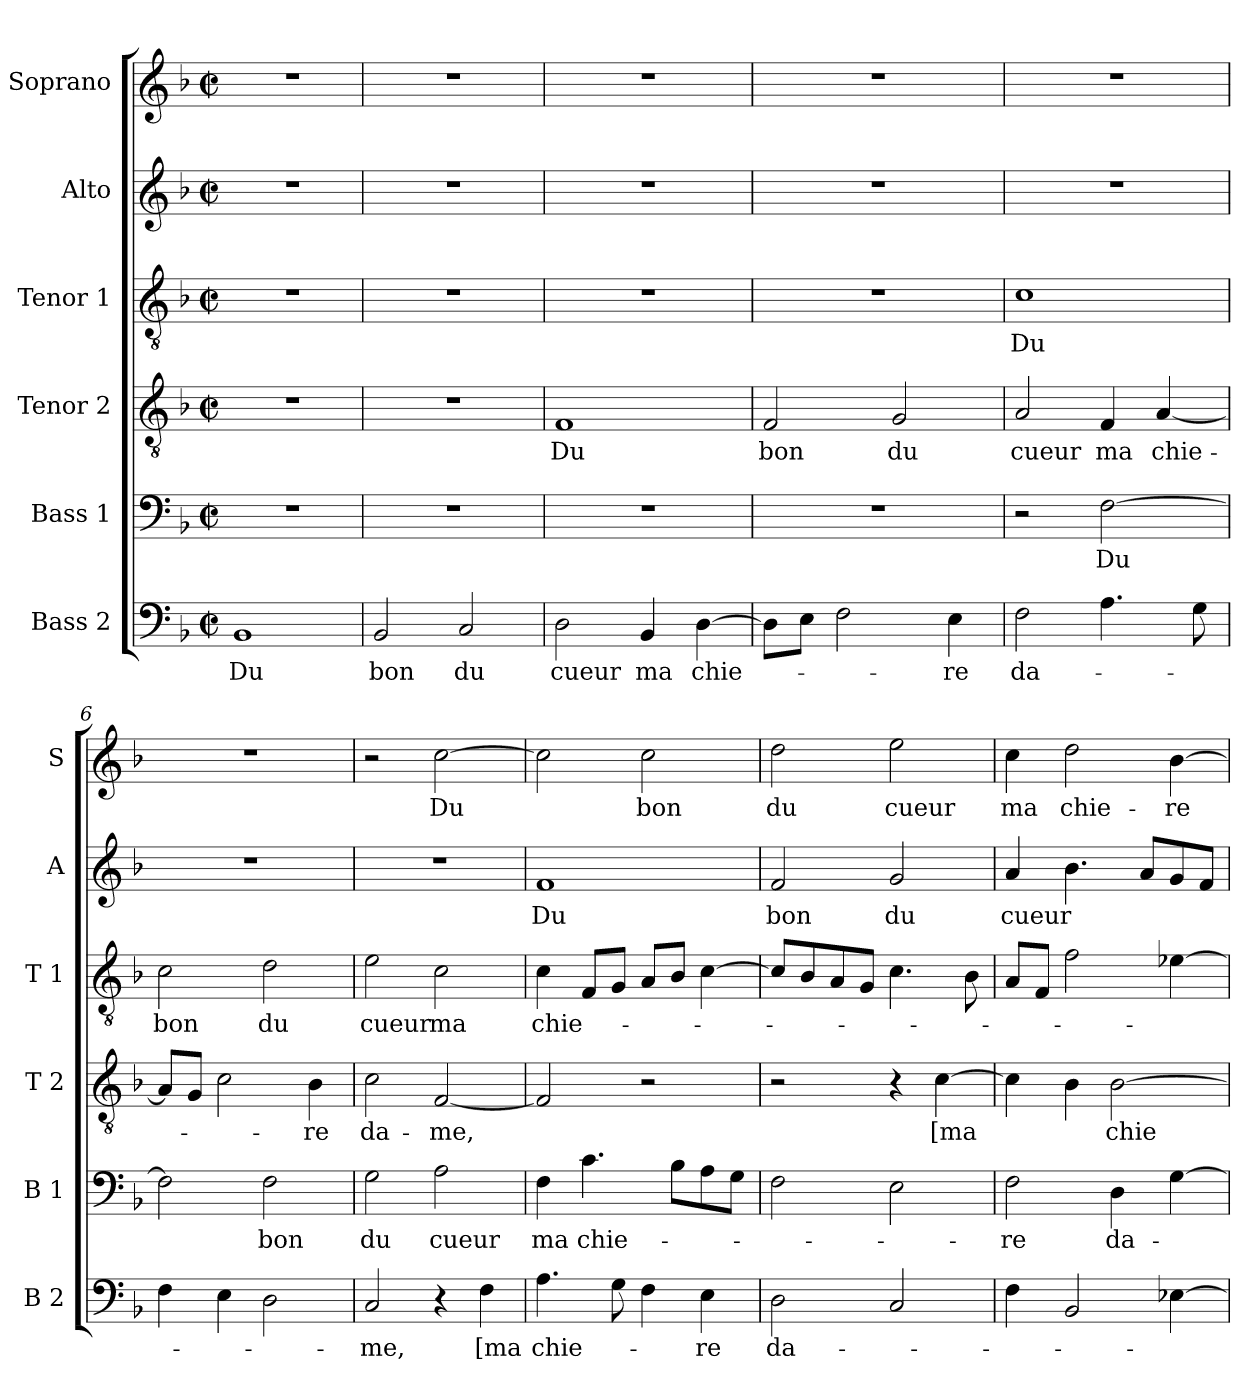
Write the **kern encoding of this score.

**kern	**text	**kern	**text	**kern	**text	**kern	**text	**kern	**text	**kern	**text
*part6	*part6	*part5	*part5	*part4	*part4	*part3	*part3	*part2	*part2	*part1	*part1
*staff6	*staff6	*staff5	*staff5	*staff4	*staff4	*staff3	*staff3	*staff2	*staff2	*staff1	*staff1
*I"Bass 2	*	*I"Bass 1	*	*I"Tenor 2	*	*I"Tenor 1	*	*I"Alto	*	*I"Soprano	*
*I'B 2	*	*I'B 1	*	*I'T 2	*	*I'T 1	*	*I'A	*	*I'S	*
*clefF4	*	*clefF4	*	*clefGv2	*	*clefGv2	*	*clefG2	*	*clefG2	*
*k[b-]	*	*k[b-]	*	*k[b-]	*	*k[b-]	*	*k[b-]	*	*k[b-]	*
*F:	*	*F:	*	*F:	*	*F:	*	*F:	*	*F:	*
*M2/2	*	*M2/2	*	*M2/2	*	*M2/2	*	*M2/2	*	*M2/2	*
*met(c|)	*	*met(c|)	*	*met(c|)	*	*met(c|)	*	*met(c|)	*	*met(c|)	*
=1	=1	=1	=1	=1	=1	=1	=1	=1	=1	=1	=1
1BB-	Du	1r	.	1r	.	1r	.	1r	.	1r	.
=2	=2	=2	=2	=2	=2	=2	=2	=2	=2	=2	=2
2BB-/	bon	1r	.	1r	.	1r	.	1r	.	1r	.
2C/	du	.	.	.	.	.	.	.	.	.	.
=3	=3	=3	=3	=3	=3	=3	=3	=3	=3	=3	=3
2D\	cueur	1r	.	1F	Du	1r	.	1r	.	1r	.
4BB-/	ma	.	.	.	.	.	.	.	.	.	.
[4D\	chie-	.	.	.	.	.	.	.	.	.	.
=4	=4	=4	=4	=4	=4	=4	=4	=4	=4	=4	=4
8D\L]	.	1r	.	2F/	bon	1r	.	1r	.	1r	.
8E\J	.	.	.	.	.	.	.	.	.	.	.
2F\	.	.	.	.	.	.	.	.	.	.	.
.	.	.	.	2G/	du	.	.	.	.	.	.
4E\	-re	.	.	.	.	.	.	.	.	.	.
=5	=5	=5	=5	=5	=5	=5	=5	=5	=5	=5	=5
2F\	da-	2r	.	2A/	cueur	1c	Du	1r	.	1r	.
4.A\	.	[2F\	Du	4F/	ma	.	.	.	.	.	.
.	.	.	.	[4A/	chie-	.	.	.	.	.	.
8G\	.	.	.	.	.	.	.	.	.	.	.
=6	=6	=6	=6	=6	=6	=6	=6	=6	=6	=6	=6
4F\	.	2F\]	.	8A/L]	.	2c\	bon	1r	.	1r	.
.	.	.	.	8G/J	.	.	.	.	.	.	.
4E\	.	.	.	2c\	.	.	.	.	.	.	.
2D\	.	2F\	bon	.	.	2d\	du	.	.	.	.
.	.	.	.	4B-\	-re	.	.	.	.	.	.
!!LO:LB:g=z
=7	=7	=7	=7	=7	=7	=7	=7	=7	=7	=7	=7
2C/	-me,	2G\	du	2c\	da-	2e\	cueur	1r	.	2r	.
4r	.	2A\	cueur	[2F/	-me,	2c\	ma	.	.	[2cc\	Du
4F\	[ma	.	.	.	.	.	.	.	.	.	.
=8	=8	=8	=8	=8	=8	=8	=8	=8	=8	=8	=8
4.A\	chie-	4F\	ma	2F/]	.	4c\	chie-	1f	Du	2cc\]	.
.	.	4.c\	chie-	.	.	8F/L	.	.	.	.	.
8G\	.	.	.	.	.	8G/J	.	.	.	.	.
4F\	.	.	.	2r	.	8A/L	.	.	.	2cc\	bon
.	.	8B-\L	.	.	.	8B-/J	.	.	.	.	.
4E\	-re	8A\	.	.	.	[4c\	.	.	.	.	.
.	.	8G\J	.	.	.	.	.	.	.	.	.
=9	=9	=9	=9	=9	=9	=9	=9	=9	=9	=9	=9
2D\	da-	2F\	.	2r	.	8c/L]	.	2f/	bon	2dd\	du
.	.	.	.	.	.	8B-/	.	.	.	.	.
.	.	.	.	.	.	8A/	.	.	.	.	.
.	.	.	.	.	.	8G/J	.	.	.	.	.
2C/	.	2E\	.	4r	.	4.c\	.	2g/	du	2ee\	cueur
.	.	.	.	[4c\	[ma	.	.	.	.	.	.
.	.	.	.	.	.	8B-\	.	.	.	.	.
=10	=10	=10	=10	=10	=10	=10	=10	=10	=10	=10	=10
4F\	.	2F\	-re	4c\]	.	8A/L	.	4a/	cueur	4cc\	ma
.	.	.	.	.	.	8F/J	.	.	.	.	.
2BB-/	.	.	.	4B-\	.	2f\	.	4.b-\	.	2dd\	chie-
.	.	4D\	da-	[2B-\	chie-	.	.	.	.	.	.
.	.	.	.	.	.	.	.	8a/L	.	.	.
[4E-X\	.	[4G\	.	.	.	[4e-X\	.	8g/	.	[4b-\	-re
.	.	.	.	.	.	.	.	8f/J	.	.	.
=	=	=	=	=	=	=	=	=	=	=	=
*-	*-	*-	*-	*-	*-	*-	*-	*-	*-	*-	*-
